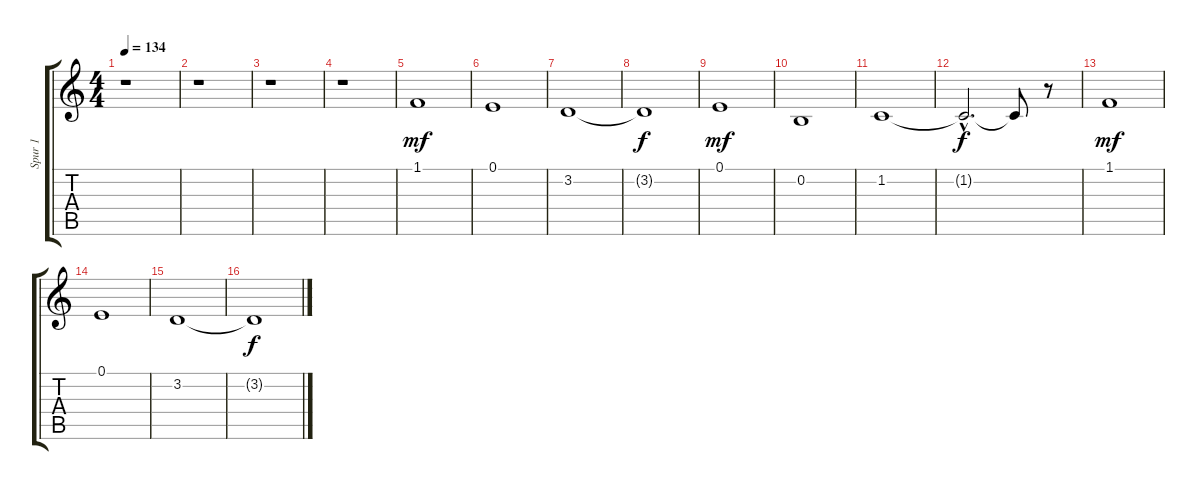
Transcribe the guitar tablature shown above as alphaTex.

\track ("Spur 1" "Spur 1") {instrument whistle}
\staff {score tabs}
\tuning (E4 B3 G3 D3 A2 E2) {hide}
\ts (4 4)
\tempo 134
\clef g2
\ks c
r.1{dy f} |
r.1 |
r.1 |
r.1 |
1.1.1{dy mf} |
0.1.1 |
3.2.1 |
3.2{t}.1{dy f} |
0.1.1{dy mf} |
0.2.1 |
1.2.1 |
1.2{hac t}.2{d dy f} 1.2{t}.8 r.8 |
1.1.1{dy mf} |
0.1.1 |
3.2.1 |
3.2{t}.1{dy f}
